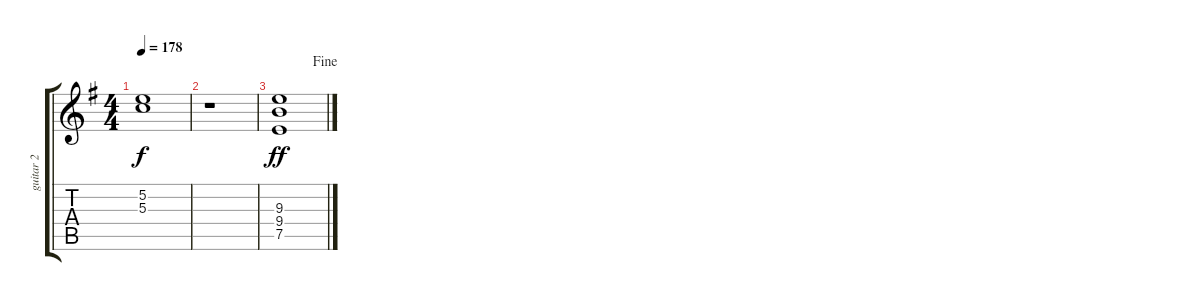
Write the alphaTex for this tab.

\track ("guitar 2" "guitar 2") {instrument distortionguitar}
\staff {score tabs}
\tuning (E4 B3 G3 D3 A2 E2) {hide}
\ts (4 4)
\tempo 178
\clef g2
\ks eminor
(5.2{t} 5.3{t}).1{dy f} |
r.1 |
\jump fine
(9.3 9.4 7.5).1{dy ff}
